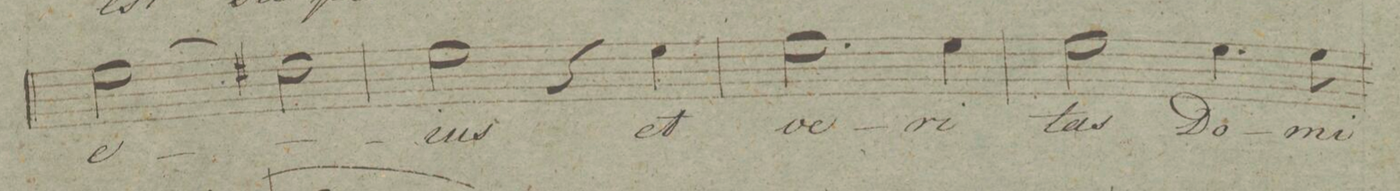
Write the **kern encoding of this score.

**kern	**text	**dynam
*I"Baſso.	*	*
*clefF4	*	*
*k[b-]	*	*
*met(c|)	*	*
*M2/2	*	*
(2G\	e-	.
2F#X\)	.	.
=40	=40	=40
2G\	-ius	.
4r	.	.
4G\	et	.
=41	=41	=41
2.G\	ve-	.
4G\	-ri-	.
=42	=42	=42
2G\	-tas	.
4.G\	Do-	.
8G\	-mi-	.
=43	=43	=43
*-	*-	*-
